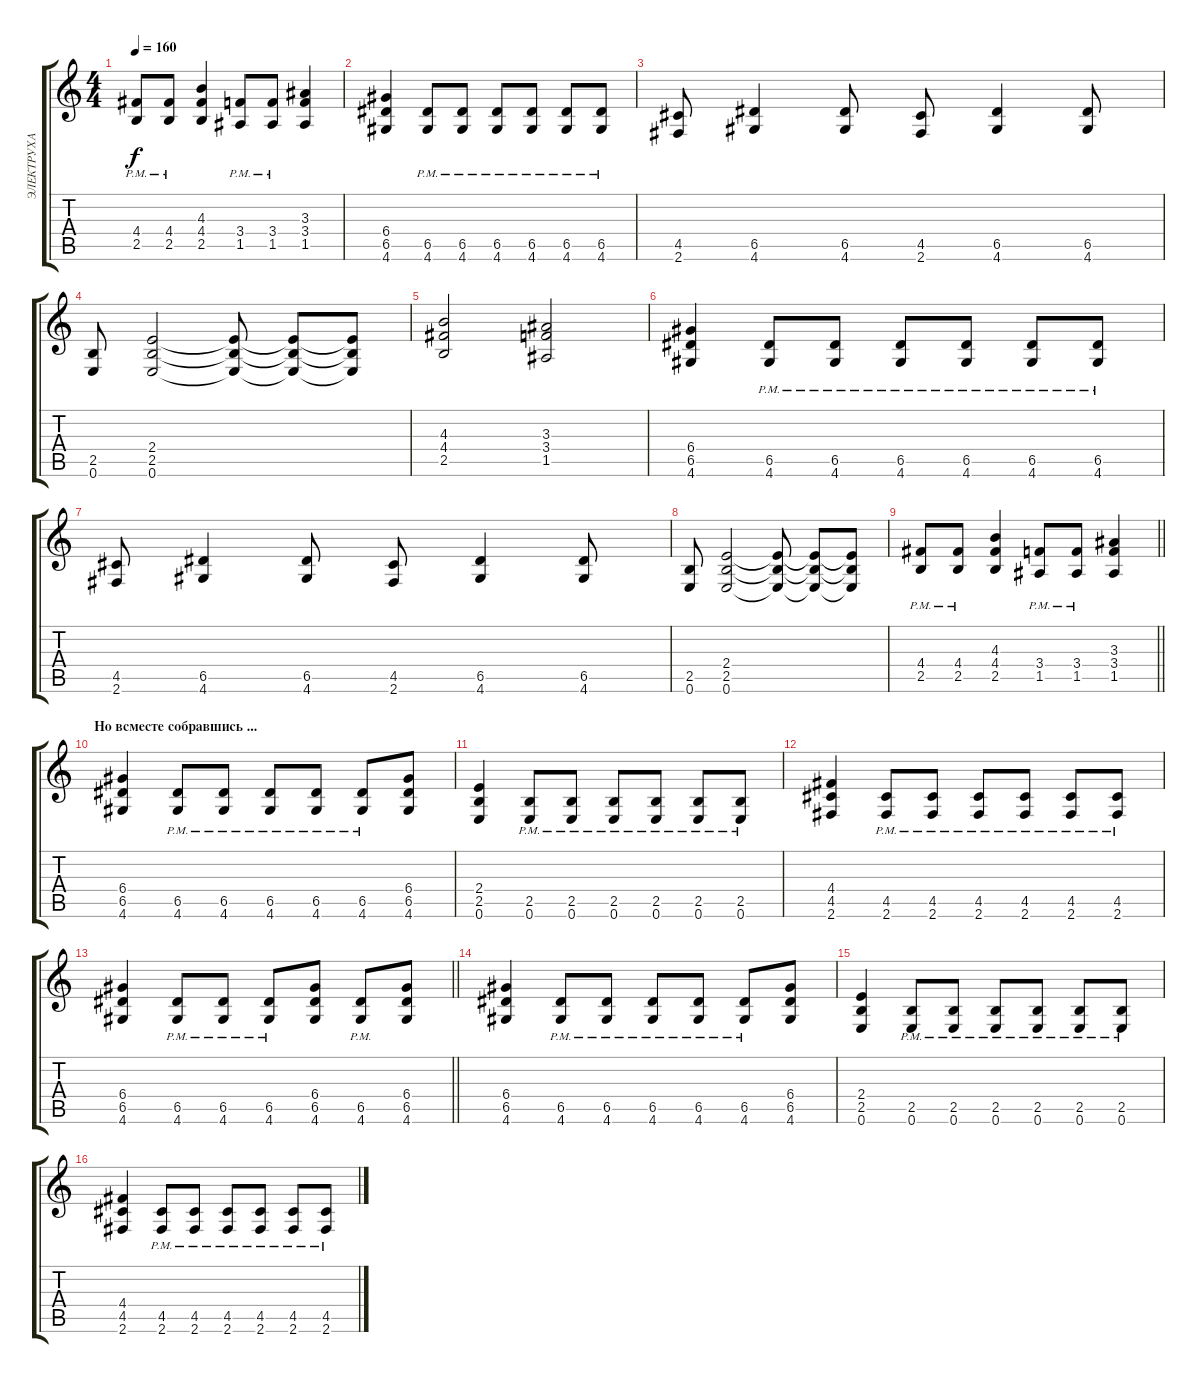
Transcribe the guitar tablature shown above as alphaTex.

\track ("ЭЛЕКТРУХА" "ЭЛЕКТРУХА") {instrument distortionguitar}
\staff {score tabs}
\tuning (E4 B3 G3 D3 A2 E2) {hide}
\ts (4 4)
\tempo 160
\clef g2
\ks c
(4.4{pm} 2.5{pm}).8{dy f} (4.4{pm} 2.5{pm}).8 (4.3 4.4 2.5).4 (3.4{pm} 1.5{pm}).8 (3.4{pm} 1.5{pm}).8 (3.3 3.4 1.5).4 |
(6.4 6.5 4.6).4 (6.5{pm} 4.6{pm}).8 (6.5{pm} 4.6{pm}).8 (6.5{pm} 4.6{pm}).8 (6.5{pm} 4.6{pm}).8 (6.5{pm} 4.6{pm}).8 (6.5{pm} 4.6{pm}).8 |
(4.5 2.6).8 (6.5 4.6).4 (6.5 4.6).8 (4.5 2.6).8 (6.5 4.6).4 (6.5 4.6).8 |
(2.5 0.6).8 (2.4 2.5 0.6).2 (2.4{t} 2.5{t} 0.6{t}).8 (2.4{t} 2.5{t} 0.6{t}).8 (2.4{t} 2.5{t} 0.6{t}).8 |
(4.3 4.4 2.5).2 (3.3 3.4 1.5).2 |
(6.4 6.5 4.6).4 (6.5{pm} 4.6{pm}).8 (6.5{pm} 4.6{pm}).8 (6.5{pm} 4.6{pm}).8 (6.5{pm} 4.6{pm}).8 (6.5{pm} 4.6{pm}).8 (6.5{pm} 4.6{pm}).8 |
(4.5 2.6).8 (6.5 4.6).4 (6.5 4.6).8 (4.5 2.6).8 (6.5 4.6).4 (6.5 4.6).8 |
(2.5 0.6).8 (2.4 2.5 0.6).2 (2.4{t} 2.5{t} 0.6{t}).8 (2.4{t} 2.5{t} 0.6{t}).8 (2.4{t} 2.5{t} 0.6{t}).8 |
\barLineRight lightlight
(4.4{pm} 2.5).8 (4.4{pm} 2.5{pm}).8 (4.3 4.4 2.5).4 (3.4{pm} 1.5{pm}).8 (3.4{pm} 1.5{pm}).8 (3.3 3.4 1.5).4 |
\section ("" "Но всместе собравшись ...")
(6.4 6.5 4.6).4 (6.5{pm} 4.6{pm}).8 (6.5{pm} 4.6{pm}).8 (6.5{pm} 4.6{pm}).8 (6.5{pm} 4.6{pm}).8 (6.5{pm} 4.6{pm}).8 (6.4 6.5 4.6).8 |
(2.4 2.5 0.6).4 (2.5{pm} 0.6{pm}).8 (2.5{pm} 0.6{pm}).8 (2.5{pm} 0.6{pm}).8 (2.5{pm} 0.6{pm}).8 (2.5{pm} 0.6{pm}).8 (2.5{pm} 0.6{pm}).8 |
(4.4 4.5 2.6).4 (4.5{pm} 2.6{pm}).8 (4.5{pm} 2.6{pm}).8 (4.5{pm} 2.6{pm}).8 (4.5{pm} 2.6{pm}).8 (4.5{pm} 2.6{pm}).8 (4.5{pm} 2.6{pm}).8 |
\barLineRight lightlight
(6.4 6.5 4.6).4 (6.5{pm} 4.6{pm}).8 (6.5{pm} 4.6{pm}).8 (6.5{pm} 4.6{pm}).8 (6.4 6.5 4.6).8 (6.5{pm} 4.6{pm}).8 (6.4 6.5 4.6).8 |
(6.4 6.5 4.6).4 (6.5{pm} 4.6{pm}).8 (6.5{pm} 4.6{pm}).8 (6.5{pm} 4.6{pm}).8 (6.5{pm} 4.6{pm}).8 (6.5{pm} 4.6{pm}).8 (6.4 6.5 4.6).8 |
(2.4 2.5 0.6).4 (2.5{pm} 0.6{pm}).8 (2.5{pm} 0.6{pm}).8 (2.5{pm} 0.6{pm}).8 (2.5{pm} 0.6{pm}).8 (2.5{pm} 0.6{pm}).8 (2.5{pm} 0.6{pm}).8 |
(4.4 4.5 2.6).4 (4.5{pm} 2.6{pm}).8 (4.5{pm} 2.6{pm}).8 (4.5{pm} 2.6{pm}).8 (4.5{pm} 2.6{pm}).8 (4.5{pm} 2.6{pm}).8 (4.5{pm} 2.6{pm}).8
